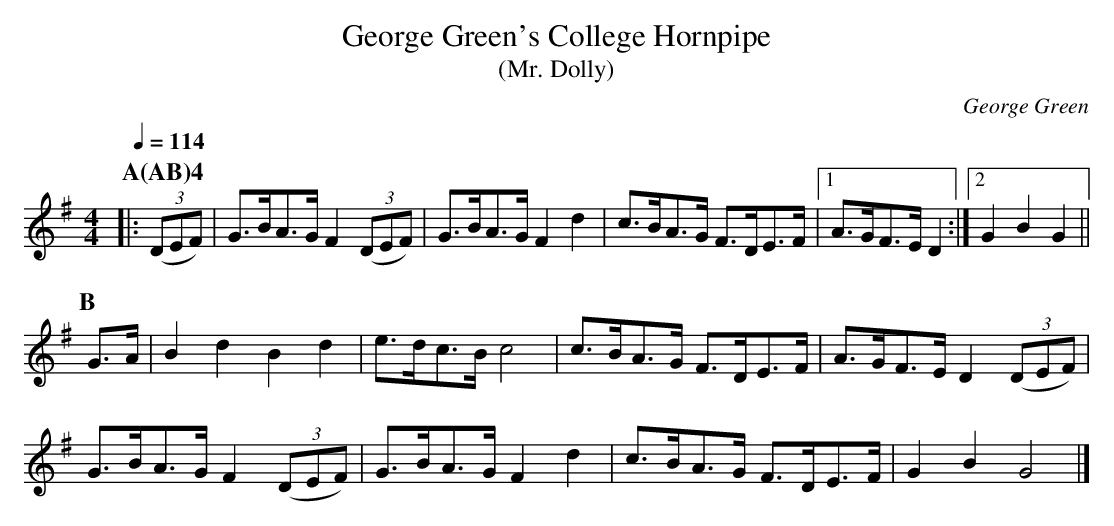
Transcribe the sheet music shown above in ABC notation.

X:1
T:George Green's College Hornpipe
T:(Mr. Dolly)
M:4/4
L:1/8
Q:1/4=114
C:George Green
K:G
P:A(AB)4
P:A
|: (3(DEF) |\
G>BA>G F2 (3(DEF) | G>BA>G F2d2 | c>BA>G F>DE>F |1\
A>GF>E D2 :|2 G2B2 G2 ||
P:B
G>A |\
B2d2 B2d2 | e>dc>B c4 | c>BA>G F>DE>F | A>GF>E D2 (3(DEF) |
G>BA>G F2 (3(DEF) | G>BA>G F2d2 | c>BA>G F>DE>F | G2 B2 G4 |]
